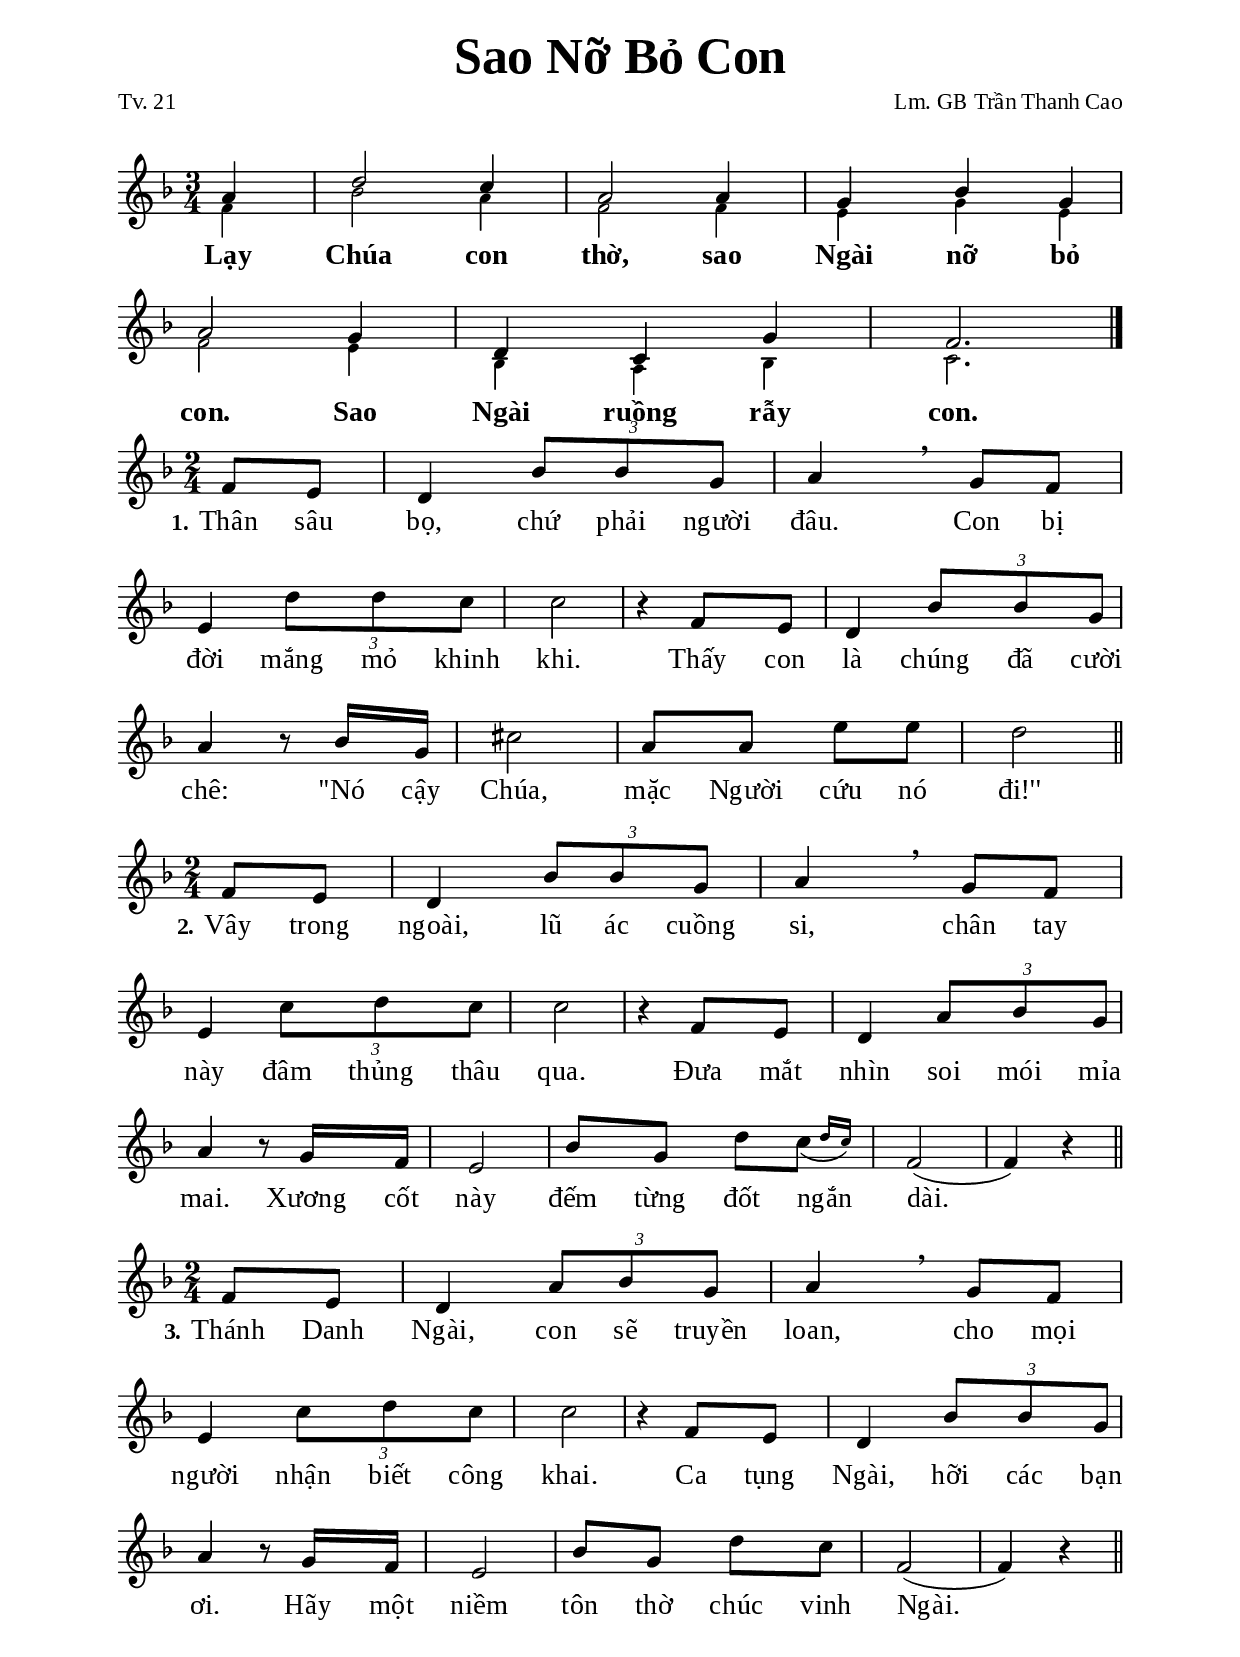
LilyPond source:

% Cài đặt chung
\version "2.22.1"
\include "english.ly"

\header {
  title = \markup { \fontsize #3 "Sao Nỡ Bỏ Con" }
  poet = "Tv. 21"
  composer = "Lm. GB Trần Thanh Cao"
  arranger = " "
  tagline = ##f
}

\paper {
  #(set-paper-size "a4")
  top-margin = 10\mm
  bottom-margin = 10\mm
  left-margin = 20\mm
  right-margin = 20\mm
  indent = #0
  #(define fonts
    (make-pango-font-tree
      "Liberation Serif"
      "Liberation Serif"
      "Liberation Serif"
      (/ 20 20)))
  page-count = #1
  system-system-spacing = #'((basic-distance . 13))
  score-system-spacing = #'((basic-distance . 13))
}

% Nhạc điệp khúc
nhacDiepKhucSop= \relative c'' {
  \partial 4 a4 |
  d2 c4 |
  a2 a4 |
  g bf g |
  a2 g4 |
  d c g' |
  f2. \bar "|."
}

nhacDiepKhucBas = \relative c' {
  \partial 4 f4 |
  bf2 a4 |
  f2 f4 |
  e g e |
  f2 e4 |
  bf a bf |
  c2.
}

% Nhạc phiên khúc
nhacPhienKhucMot = \relative c' {
  \partial 4 f8 e |
  d4 \tuplet 3/2 { bf'8 bf g } |
  a4 \breathe g8 f |
  e4 \tuplet 3/2 { d'8 d c } |
  c2 |
  r4 f,8 e |
  d4 \tuplet 3/2 { bf'8 bf g } |
  a4 r8 bf16 g |
  cs2 |
  a8 a e' e |
  d2 \bar "||"
}

nhacPhienKhucHai = \relative c' {
  \partial 4 f8 e |
  d4 \tuplet 3/2 { bf'8 bf g } |
  a4 \breathe g8 f |
  e4 \tuplet 3/2 { c'8 d c } |
  c2 |
  r4 f,8 e |
  d4 \tuplet 3/2 { a'8 bf g } |
  a4 r8 g16 f |
  e2 |
  bf'8 g d' \afterGrace c _({d16 c)} |
  f,2 ( |
  f4) r \bar "||"
}

nhacPhienKhucBa = \relative c' {
  \partial 4 f8 e |
  d4 \tuplet 3/2 { a'8 bf g } |
  a4 \breathe g8 f |
  e4 \tuplet 3/2 { c'8 d c } |
  c2 |
  r4 f,8 e |
  d4 \tuplet 3/2 { bf'8 bf g } |
  a4 r8 g16 f |
  e2 |
  bf'8 g d' c |
  f,2 ( |
  f4) r \bar "||"
}

% Lời điệp khúc
loiDiepKhuc = \lyricmode {
  Lạy Chúa con thờ, sao Ngài nỡ bỏ con.
  Sao Ngài ruồng rẫy con.
}

% Lời phiên khúc
loiPhienKhucMot = \lyricmode {
  \set stanza = #"1."
  Thân sâu bọ, chứ phải người đâu.
  Con bị đời mắng mỏ khinh khi.
  Thấy con là chúng đã cười chê:
  ''Nó cậy Chúa, mặc Người cứu nó đi!''
}

loiPhienKhucHai = \lyricmode {
  \set stanza = #"2."
  Vây trong ngoài, lũ ác cuồng si,
  chân tay này đâm thủng thâu qua.
  Đưa mắt nhìn soi mói mỉa mai.
  Xương cốt này đếm từng đốt ngắn dài.
}

loiPhienKhucBa = \lyricmode {
  \set stanza = #"3."
  Thánh Danh Ngài, con sẽ truyền loan,
  cho mọi người nhận biết công khai.
  Ca tụng Ngài, hỡi các bạn ơi.
  Hãy một niềm tôn thờ chúc vinh Ngài.
}


% Dàn trang
\score {
  \new ChoirStaff <<
    \new Staff = diepKhuc \with {
        \consists "Merge_rests_engraver"
        %\magnifyStaff #(magstep +1)
      }
      <<
      \new Voice = beSop {
        \voiceOne \key f \major \time 3/4 \nhacDiepKhucSop
      }
      \new Voice = beBas {
        \override NoteHead.font-size = #-2
        \voiceTwo \key f \major \time 3/4 \nhacDiepKhucBas
      }
    >>
    \new Lyrics \lyricsto beSop \loiDiepKhuc
  >>
  \layout {
    \override Lyrics.LyricText.font-series = #'bold
    \override Lyrics.LyricText.font-size = #+2
    \override Lyrics.LyricSpace.minimum-distance = #7
    \override Score.BarNumber.break-visibility = ##(#f #f #f)
    \override Score.SpacingSpanner.uniform-stretching = ##t
  }
}

\score {
  \new ChoirStaff <<
    \new Staff = phienKhuc \with {
        %\magnifyStaff #(magstep +1)
      }
      <<
      \new Voice = beSop {
        \key f \major \time 2/4 \nhacPhienKhucMot
      }
    >>
    \new Lyrics \lyricsto beSop \loiPhienKhucMot
  >>
  \layout {
    %\override Staff.TimeSignature.transparent = ##t
    \override Lyrics.LyricText.font-size = #+2
    \override Lyrics.LyricSpace.minimum-distance = #3.5
    \override Score.BarNumber.break-visibility = ##(#f #f #f)
    \override Score.SpacingSpanner.uniform-stretching = ##t
  }
}

\score {
  \new ChoirStaff <<
    \new Staff = phienKhuc \with {
        %\magnifyStaff #(magstep +1)
      }
      <<
      \new Voice = beSop {
        \key f \major \time 2/4 \nhacPhienKhucHai
      }
    >>
    \new Lyrics \lyricsto beSop \loiPhienKhucHai
  >>
  \layout {
    %\override Staff.TimeSignature.transparent = ##t
    \override Lyrics.LyricText.font-size = #+2
    \override Lyrics.LyricSpace.minimum-distance = #3.5
    \override Score.BarNumber.break-visibility = ##(#f #f #f)
    \override Score.SpacingSpanner.uniform-stretching = ##t
  }
}

\score {
  \new ChoirStaff <<
    \new Staff = phienKhuc \with {
        %\magnifyStaff #(magstep +1)
      }
      <<
      \new Voice = beSop {
        \key f \major \time 2/4 \nhacPhienKhucBa
      }
    >>
    \new Lyrics \lyricsto beSop \loiPhienKhucBa
  >>
  \layout {
    %\override Staff.TimeSignature.transparent = ##t
    \override Lyrics.LyricText.font-size = #+2
    \override Lyrics.LyricSpace.minimum-distance = #3.5
    \override Score.BarNumber.break-visibility = ##(#f #f #f)
    \override Score.SpacingSpanner.uniform-stretching = ##t
  }
}
